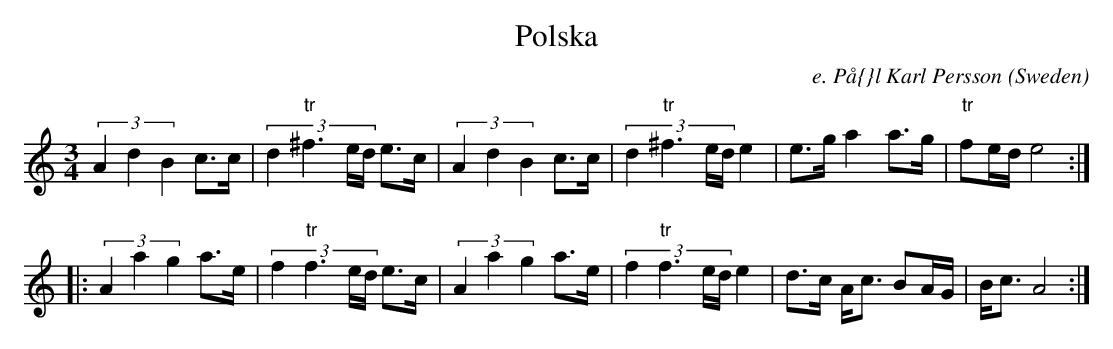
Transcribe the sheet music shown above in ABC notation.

X:1
T:Polska
O:Sweden
M:3/4
C:e. P\aa{}l Karl Persson
K:Am
(3A2d2B2 c>c|(3:2:4d2"tr"^f3e/d/ e>c|\
(3A2d2B2 c>c|(3:2:4d2"tr"^f3e/d/ e2|\
e>g a2a>g|"tr"fe/d/ e4:|
|:(3A2a2g2 a>e|(3:2:4f2"tr"f3e/d/ e>c|\
(3A2a2g2 a>e|(3:2:4f2"tr"f3e/d/ e2|\
d>c A<c BA/G/|B<c A4:|
